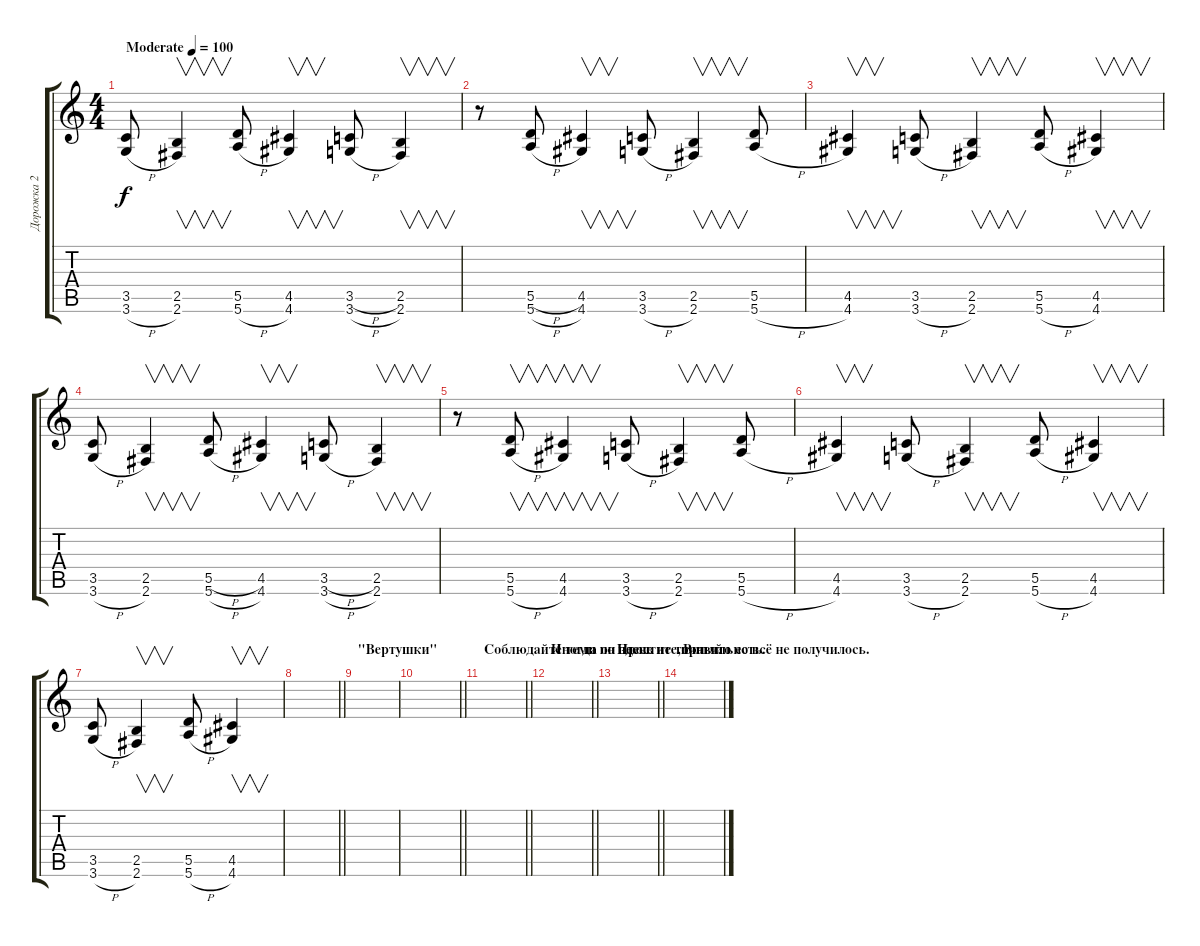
\track ("Дорожка 2" "Дорожка 2") {instrument distortionguitar}
\staff {score tabs}
\tuning (E4 B3 G3 D3 A2 E2) {hide}
\ts (4 4)
\tempo (100 "Moderate")
\clef g2
\ks c
(3.5 3.6{h}).8{dy f instrument distortionguitar} (2.5 2.6).4{v} (5.5 5.6{h}).8 (4.5 4.6).4{v} (3.5{h} 3.6{h}).8 (2.5 2.6).4{v} |
r.8 (5.5{h} 5.6{h}).8 (4.5 4.6).4{v} (3.5 3.6{h}).8 (2.5 2.6).4{v} (5.5 5.6{h}).8 |
(4.5 4.6).4{v} (3.5 3.6{h}).8 (2.5 2.6).4{v} (5.5 5.6{h}).8 (4.5 4.6).4{v} |
(3.5 3.6{h}).8 (2.5 2.6).4{v} (5.5{h} 5.6{h}).8 (4.5 4.6).4{v} (3.5{h} 3.6{h}).8 (2.5 2.6).4{v} |
r.8 (5.5 5.6{h}).8{v} (4.5 4.6).4{v} (3.5 3.6{h}).8 (2.5 2.6).4{v} (5.5 5.6{h}).8 |
(4.5 4.6).4{v} (3.5 3.6{h}).8 (2.5 2.6).4{v} (5.5 5.6{h}).8 (4.5 4.6).4{v} |
(3.5 3.6{h}).8 (2.5 2.6).4{v} (5.5 5.6{h}).8 (4.5 4.6).4{v} |
\barLineRight lightlight
|
\section ("" "\"Вертушки\"")
|
\barLineRight lightlight
|
\section ("" "Соблюдайте темп по песне")
\barLineRight lightlight
|
\section ("" "Иногда он здесь не точный")
\barLineRight lightlight
|
\section ("" "Простите,правильно всё не получилось.")
\barLineRight lightlight
|
\section ("" "Вот что есть.")
